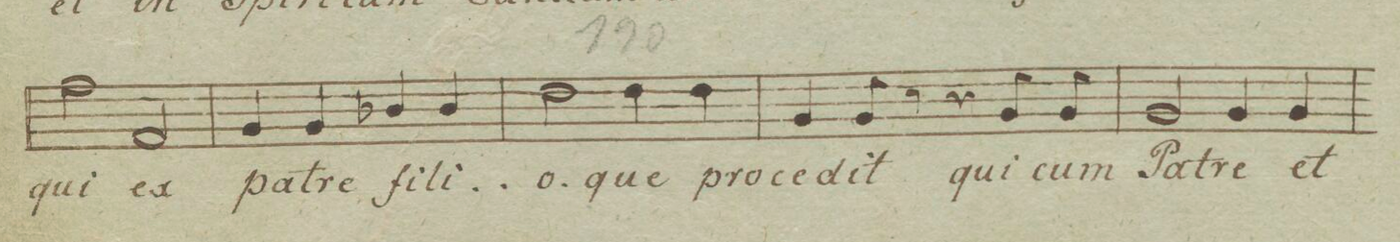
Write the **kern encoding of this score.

**kern	**text	**dynam
*I"Basso	*	*
*clefF4	*	*
*k[b-e-a-]	*	*
*met(c)	*	*
*M4/4	*	*
2A-\	qui	.
2AA-/	ex	.
=185	=185	=185
4BB-/	pa-	.
4BB-/	-tre	.
4D-X/	fi-	.
4D-/	-li-	.
=186	=186	=186
2F\	-o-	.
4F\	-que	.
4F\	pro-	.
=187	=187	=187
4BB-/	-ce-	.
8BB-/	-dit	.
8r	.	.
4r	.	.
8BB-/	qui	.
8BB-/	cum	.
=188	=188	=188
2BB-/	Pa-	.
4BB-/	-tre	.
4BB-/	et	.
=189	=189	=189
*-	*-	*-
